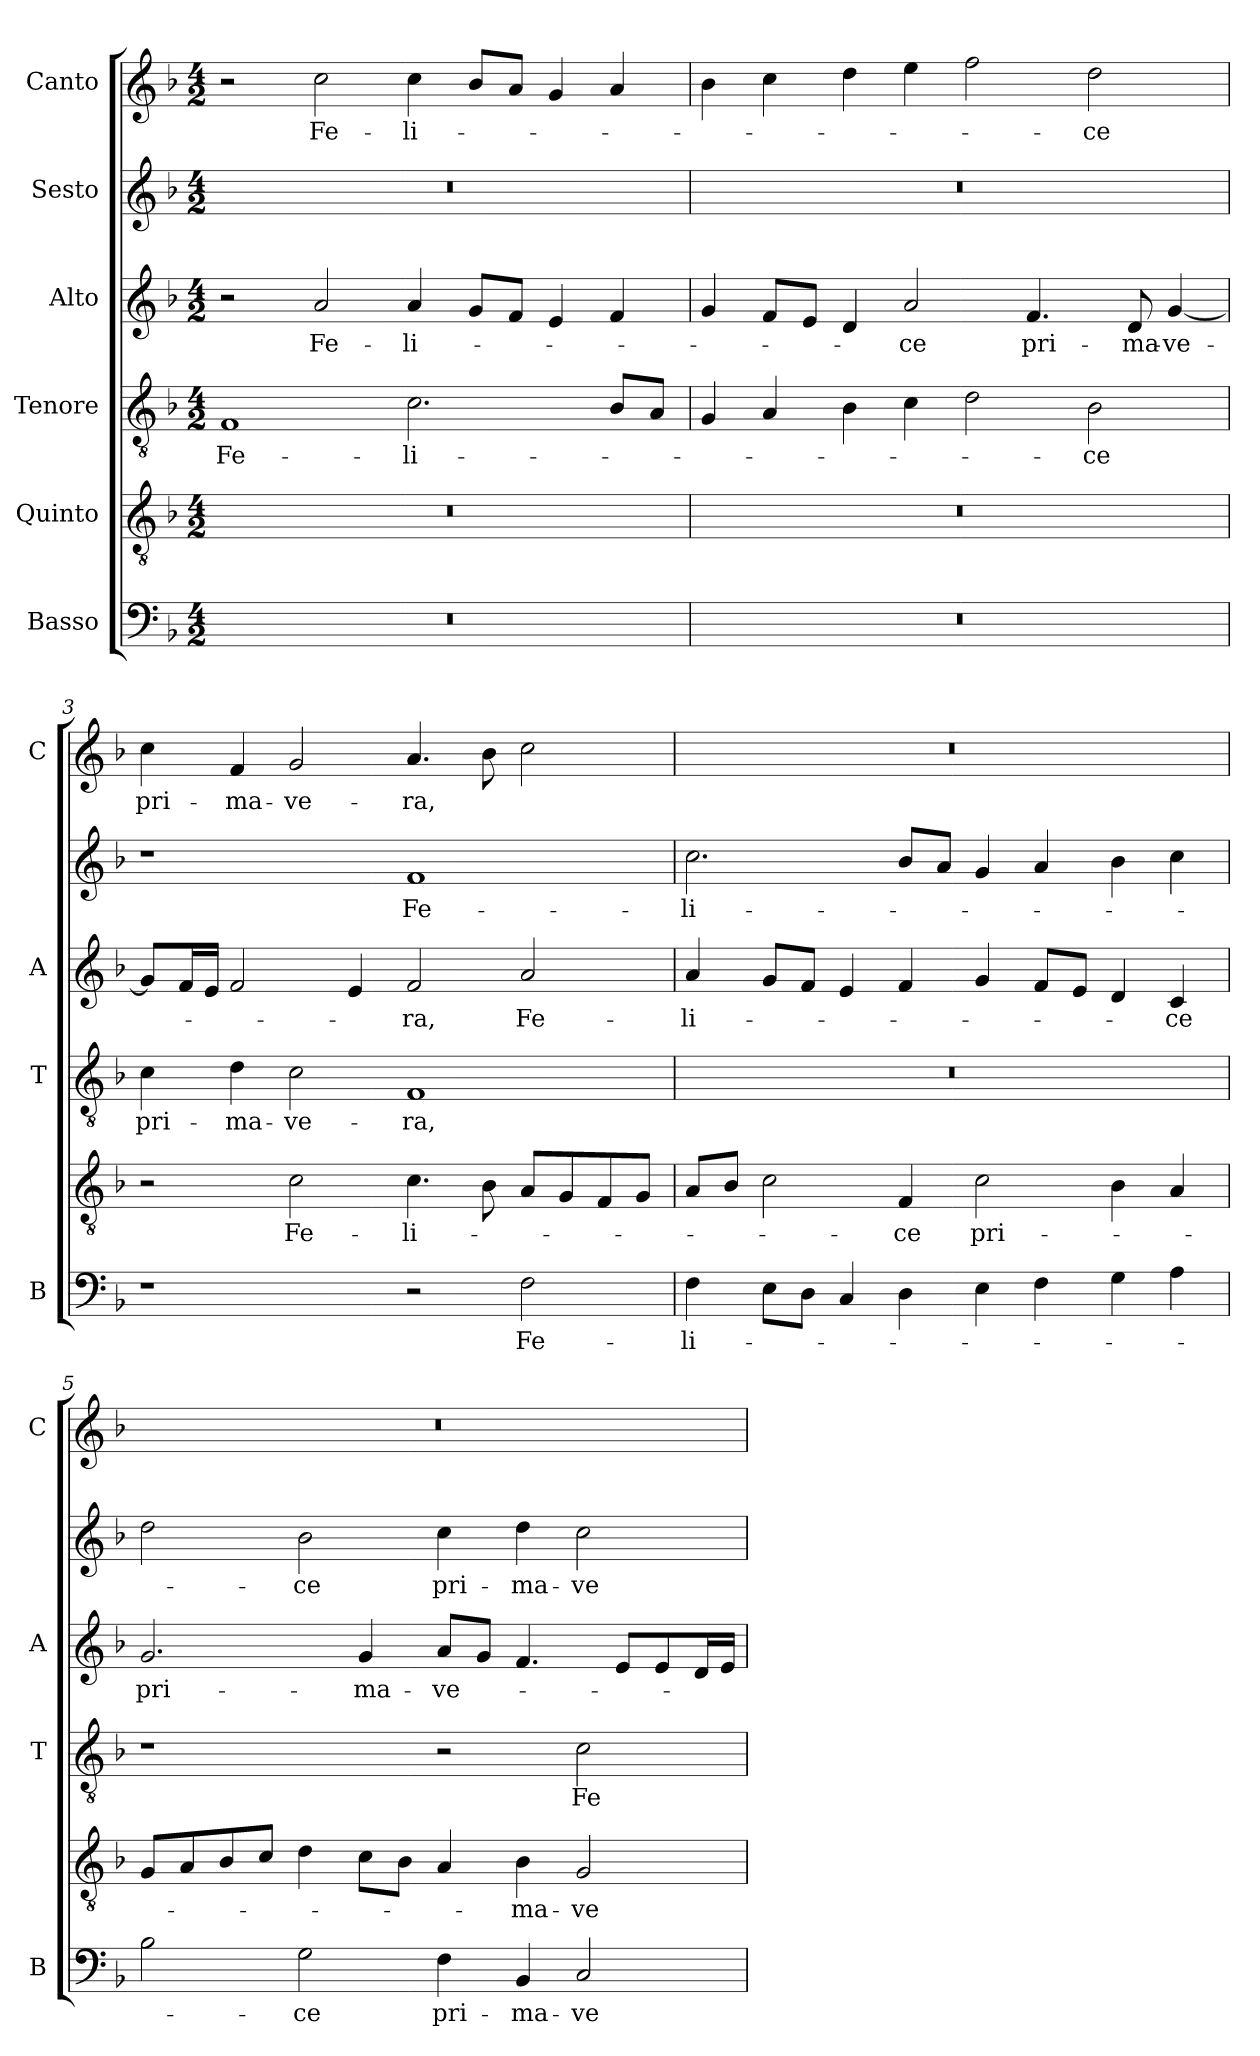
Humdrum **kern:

**kern	**text	**kern	**text	**kern	**text	**kern	**text	**kern	**text	**kern	**text
*part6	*part6	*part5	*part5	*part4	*part4	*part3	*part3	*part2	*part2	*part1	*part1
*staff6	*staff6	*staff5	*staff5	*staff4	*staff4	*staff3	*staff3	*staff2	*staff2	*staff1	*staff1
*I"Basso	*	*I"Quinto	*	*I"Tenore	*	*I"Alto	*	*I"Sesto	*	*I"Canto	*
*I'B	*	*	*	*I'T	*	*I'A	*	*	*	*I'C	*
*clefF4	*	*clefGv2	*	*clefGv2	*	*clefG2	*	*clefG2	*	*clefG2	*
*k[b-]	*	*k[b-]	*	*k[b-]	*	*k[b-]	*	*k[b-]	*	*k[b-]	*
*F:	*	*F:	*	*F:	*	*F:	*	*F:	*	*F:	*
*M4/2	*	*M4/2	*	*M4/2	*	*M4/2	*	*M4/2	*	*M4/2	*
=1	=1	=1	=1	=1	=1	=1	=1	=1	=1	=1	=1
0r	.	0r	.	1F	Fe-	2r	.	0r	.	2r	.
.	.	.	.	.	.	2a	Fe-	.	.	2cc	Fe-
.	.	.	.	2.c	-li-	4a	-li-	.	.	4cc	-li-
.	.	.	.	.	.	8gL	.	.	.	8b-L	.
.	.	.	.	.	.	8fJ	.	.	.	8aJ	.
.	.	.	.	.	.	4e	.	.	.	4g	.
.	.	.	.	8B-L	.	4f	.	.	.	4a	.
.	.	.	.	8AJ	.	.	.	.	.	.	.
=2	=2	=2	=2	=2	=2	=2	=2	=2	=2	=2	=2
0r	.	0r	.	4G	.	4g	.	0r	.	4b-	.
.	.	.	.	4A	.	8fL	.	.	.	4cc	.
.	.	.	.	.	.	8eJ	.	.	.	.	.
.	.	.	.	4B-	.	4d	.	.	.	4dd	.
.	.	.	.	4c	.	2a	-ce	.	.	4ee	.
.	.	.	.	2d	.	.	.	.	.	2ff	.
.	.	.	.	.	.	4.f	pri-	.	.	.	.
.	.	.	.	2B-	-ce	.	.	.	.	2dd	-ce
.	.	.	.	.	.	8d	-ma-	.	.	.	.
.	.	.	.	.	.	[4g	-ve-	.	.	.	.
=3	=3	=3	=3	=3	=3	=3	=3	=3	=3	=3	=3
1r	.	2r	.	4c	pri-	8gL]	.	1r	.	4cc	pri-
.	.	.	.	.	.	16fL	.	.	.	.	.
.	.	.	.	.	.	16eJJ	.	.	.	.	.
.	.	.	.	4d	-ma-	2f	.	.	.	4f	-ma-
.	.	2c	Fe-	2c	-ve-	.	.	.	.	2g	-ve-
.	.	.	.	.	.	4e	.	.	.	.	.
2r	.	4.c	-li-	1F	-ra,	2f	-ra,	1f	Fe-	4.a	-ra,
.	.	8B-	.	.	.	.	.	.	.	8b-	.
2F	Fe-	8AL	.	.	.	2a	Fe-	.	.	2cc	.
.	.	8G	.	.	.	.	.	.	.	.	.
.	.	8F	.	.	.	.	.	.	.	.	.
.	.	8GJ	.	.	.	.	.	.	.	.	.
=4	=4	=4	=4	=4	=4	=4	=4	=4	=4	=4	=4
4F	-li-	8AL	.	0r	.	4a	-li-	2.cc	-li-	0r	.
.	.	8B-J	.	.	.	.	.	.	.	.	.
8EL	.	2c	.	.	.	8gL	.	.	.	.	.
8DJ	.	.	.	.	.	8fJ	.	.	.	.	.
4C	.	.	.	.	.	4e	.	.	.	.	.
4D	.	4F	-ce	.	.	4f	.	8b-L	.	.	.
.	.	.	.	.	.	.	.	8aJ	.	.	.
4E	.	2c	pri-	.	.	4g	.	4g	.	.	.
4F	.	.	.	.	.	8fL	.	4a	.	.	.
.	.	.	.	.	.	8eJ	.	.	.	.	.
4G	.	4B-	.	.	.	4d	.	4b-	.	.	.
4A	.	4A	.	.	.	4c	-ce	4cc	.	.	.
=5	=5	=5	=5	=5	=5	=5	=5	=5	=5	=5	=5
2B-	.	8GL	.	1r	.	2.g	pri-	2dd	.	0r	.
.	.	8A	.	.	.	.	.	.	.	.	.
.	.	8B-	.	.	.	.	.	.	.	.	.
.	.	8cJ	.	.	.	.	.	.	.	.	.
2G	-ce	4d	.	.	.	.	.	2b-	-ce	.	.
.	.	8cL	.	.	.	4g	-ma-	.	.	.	.
.	.	8B-J	.	.	.	.	.	.	.	.	.
4F	pri-	4A	.	2r	.	8aL	-ve-	4cc	pri-	.	.
.	.	.	.	.	.	8gJ	.	.	.	.	.
4BB-	-ma-	4B-	-ma-	.	.	4.f	.	4dd	-ma-	.	.
2C	-ve-	2G	-ve-	2c	Fe-	.	.	2cc	-ve-	.	.
.	.	.	.	.	.	8eL	.	.	.	.	.
.	.	.	.	.	.	8e	.	.	.	.	.
.	.	.	.	.	.	16dL	.	.	.	.	.
.	.	.	.	.	.	16eJJ	.	.	.	.	.
=	=	=	=	=	=	=	=	=	=	=	=
*-	*-	*-	*-	*-	*-	*-	*-	*-	*-	*-	*-
